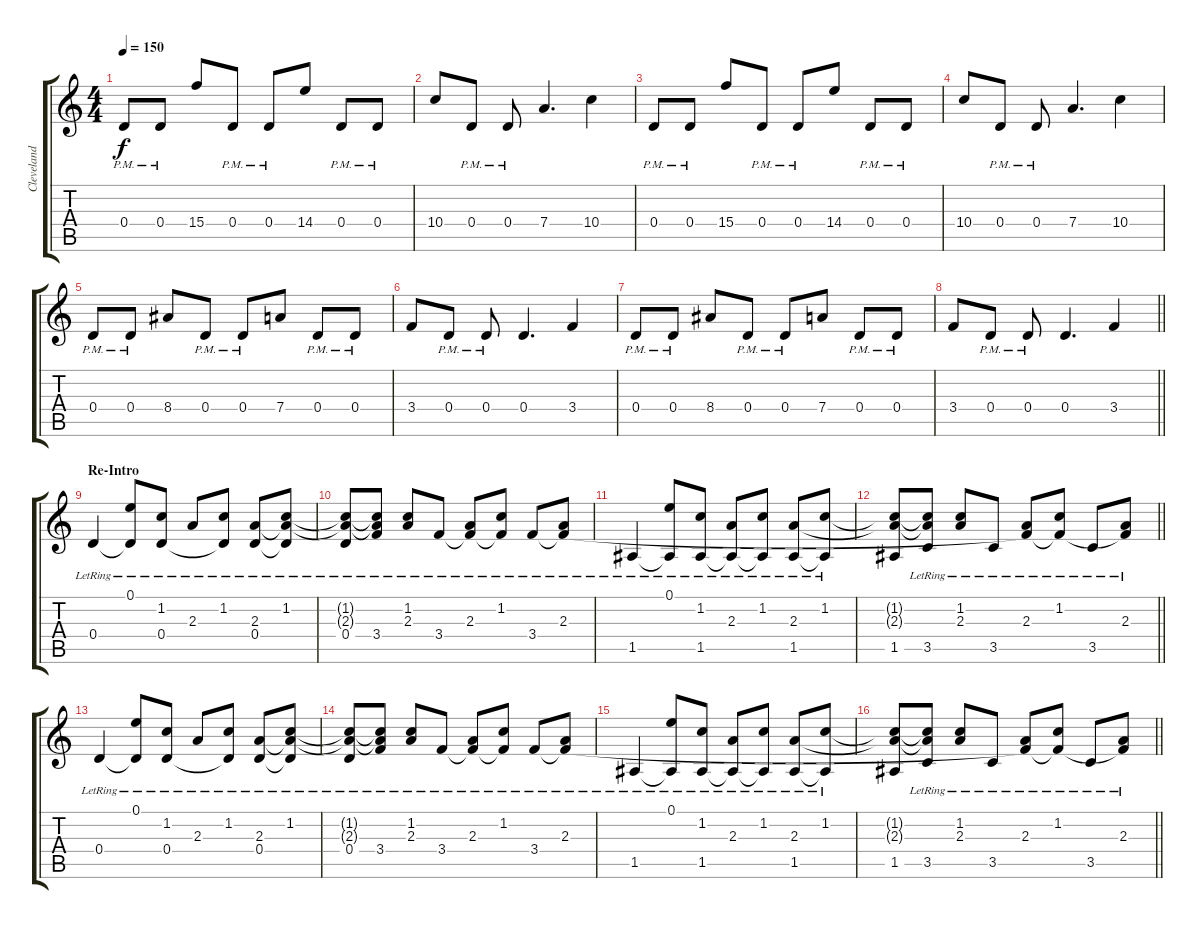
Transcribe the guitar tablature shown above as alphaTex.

\track ("Cleveland Stever" "Cleveland ") {instrument acousticguitarsteel}
\staff {score tabs}
\tuning (E4 B3 G3 D3 A2 D2) {hide}
\ts (4 4)
\tempo 150
\clef g2
\ks c
0.4{pm}.8{dy f volume 13 instrument overdrivenguitar} 0.4{pm}.8 15.4.8 0.4{pm}.8 0.4{pm}.8 14.4.8 0.4{pm}.8 0.4{pm}.8 |
10.4.8 0.4{pm}.8 0.4{pm}.8 7.4.4{d} 10.4.4 |
0.4{pm}.8{volume 13 instrument overdrivenguitar} 0.4{pm}.8 15.4.8 0.4{pm}.8 0.4{pm}.8 14.4.8 0.4{pm}.8 0.4{pm}.8 |
10.4.8 0.4{pm}.8 0.4{pm}.8 7.4.4{d} 10.4.4 |
0.4{pm}.8 0.4{pm}.8 8.4.8 0.4{pm}.8 0.4{pm}.8 7.4.8 0.4{pm}.8 0.4{pm}.8 |
3.4.8 0.4{pm}.8 0.4{pm}.8 0.4.4{d} 3.4.4 |
0.4{pm}.8 0.4{pm}.8 8.4.8 0.4{pm}.8 0.4{pm}.8 7.4.8 0.4{pm}.8 0.4{pm}.8 |
\barLineRight lightlight
3.4.8 0.4{pm}.8 0.4{pm}.8 0.4.4{d} 3.4.4 |
\section ("" "Re-Intro")
0.4{lr}.4{instrument acousticguitarsteel} (0.1{lr} 0.4{t}).8 (1.2{lr} 0.4{lr}).8 2.3{lr}.8 (1.2{lr} 0.4{t}).8 (2.3{lr} 0.4{lr}).8 (1.2{lr} 2.3{t} 0.4{t}).8 |
(1.2{t} 2.3{t} 0.4{lr}).8 (1.2{t} 2.3{t} 3.4{lr}).8 (1.2{lr} 2.3{lr}).8 3.4{lr}.8 (2.3{lr} 3.4{t}).8 (1.2{lr} 3.4{t}).8 3.4{lr}.8 (2.3{lr} 3.4{t}).8 |
1.5{lr}.4 (0.1{lr} 1.5{t}).8 (1.2{lr} 1.5{lr}).8 (2.3{lr} 1.5{t}).8 (1.2{lr} 1.5{t}).8 (2.3{lr} 1.5{lr}).8 (1.2{lr} 1.5{t}).8 |
\barLineRight lightlight
(1.2{t} 2.3{t} 1.5).8 (1.2{t} 2.3{t} 3.5{lr}).8 (1.2{lr} 2.3{lr}).8 3.5{lr}.8 (2.3{lr} 3.4{t}).8 (1.2{lr} 3.4{t}).8 3.5{lr}.8 (2.3{lr} 3.4{t}).8 |
0.4{lr}.4 (0.1{lr} 0.4{t}).8 (1.2{lr} 0.4{lr}).8 2.3{lr}.8 (1.2{lr} 0.4{t}).8 (2.3{lr} 0.4{lr}).8 (1.2{lr} 2.3{t} 0.4{t}).8 |
(1.2{t} 2.3{t} 0.4{lr}).8 (1.2{t} 2.3{t} 3.4{lr}).8 (1.2{lr} 2.3{lr}).8 3.4{lr}.8 (2.3{lr} 3.4{t}).8 (1.2{lr} 3.4{t}).8 3.4{lr}.8 (2.3{lr} 3.4{t}).8 |
1.5{lr}.4 (0.1{lr} 1.5{t}).8 (1.2{lr} 1.5{lr}).8 (2.3{lr} 1.5{t}).8 (1.2{lr} 1.5{t}).8 (2.3{lr} 1.5{lr}).8 (1.2{lr} 1.5{t}).8 |
\barLineRight lightlight
(1.2{t} 2.3{t} 1.5).8 (1.2{t} 2.3{t} 3.5{lr}).8 (1.2{lr} 2.3{lr}).8 3.5{lr}.8 (2.3{lr} 3.4{t}).8 (1.2{lr} 3.4{t}).8 3.5{lr}.8 (2.3{lr} 3.4{t}).8
